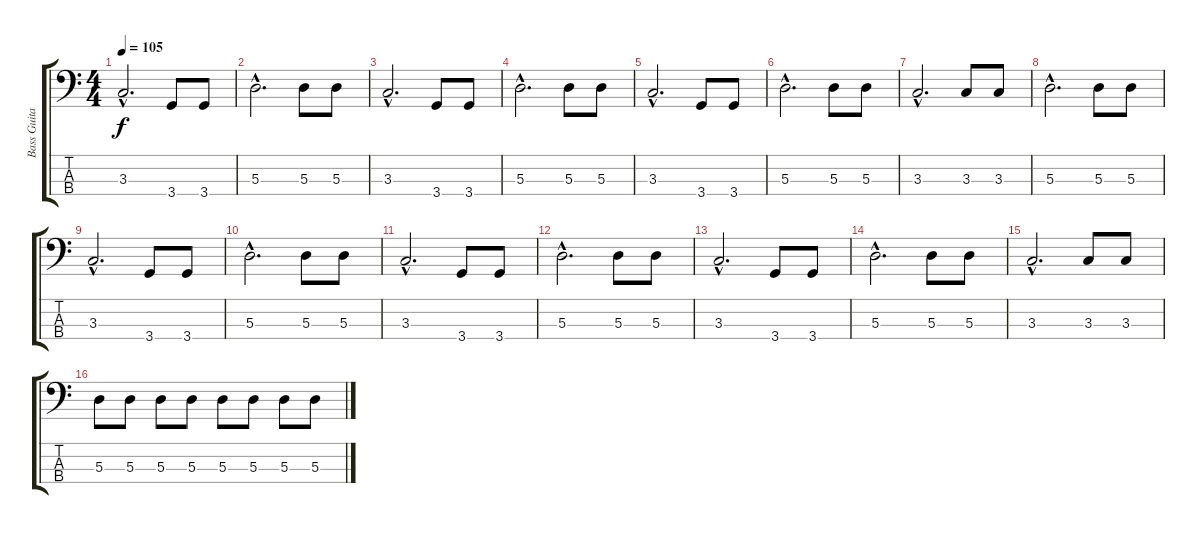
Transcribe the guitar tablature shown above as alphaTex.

\track ("Bass Guitar" "Bass Guita") {instrument electricbassfinger}
\staff {score tabs}
\tuning (G2 D2 A1 E1) {hide}
\ts (4 4)
\tempo 105
\clef f4
\ks c
3.3{hac}.2{d dy f} 3.4.8 3.4.8 |
5.3{hac}.2{d} 5.3.8 5.3.8 |
3.3{hac}.2{d} 3.4.8 3.4.8 |
5.3{hac}.2{d} 5.3.8 5.3.8 |
3.3{hac}.2{d} 3.4.8 3.4.8 |
5.3{hac}.2{d} 5.3.8 5.3.8 |
3.3{hac}.2{d} 3.3.8 3.3.8 |
5.3{hac}.2{d} 5.3.8 5.3.8 |
3.3{hac}.2{d} 3.4.8 3.4.8 |
5.3{hac}.2{d} 5.3.8 5.3.8 |
3.3{hac}.2{d} 3.4.8 3.4.8 |
5.3{hac}.2{d} 5.3.8 5.3.8 |
3.3{hac}.2{d} 3.4.8 3.4.8 |
5.3{hac}.2{d} 5.3.8 5.3.8 |
3.3{hac}.2{d} 3.3.8 3.3.8 |
5.3.8 5.3.8 5.3.8 5.3.8 5.3.8 5.3.8 5.3.8 5.3.8
